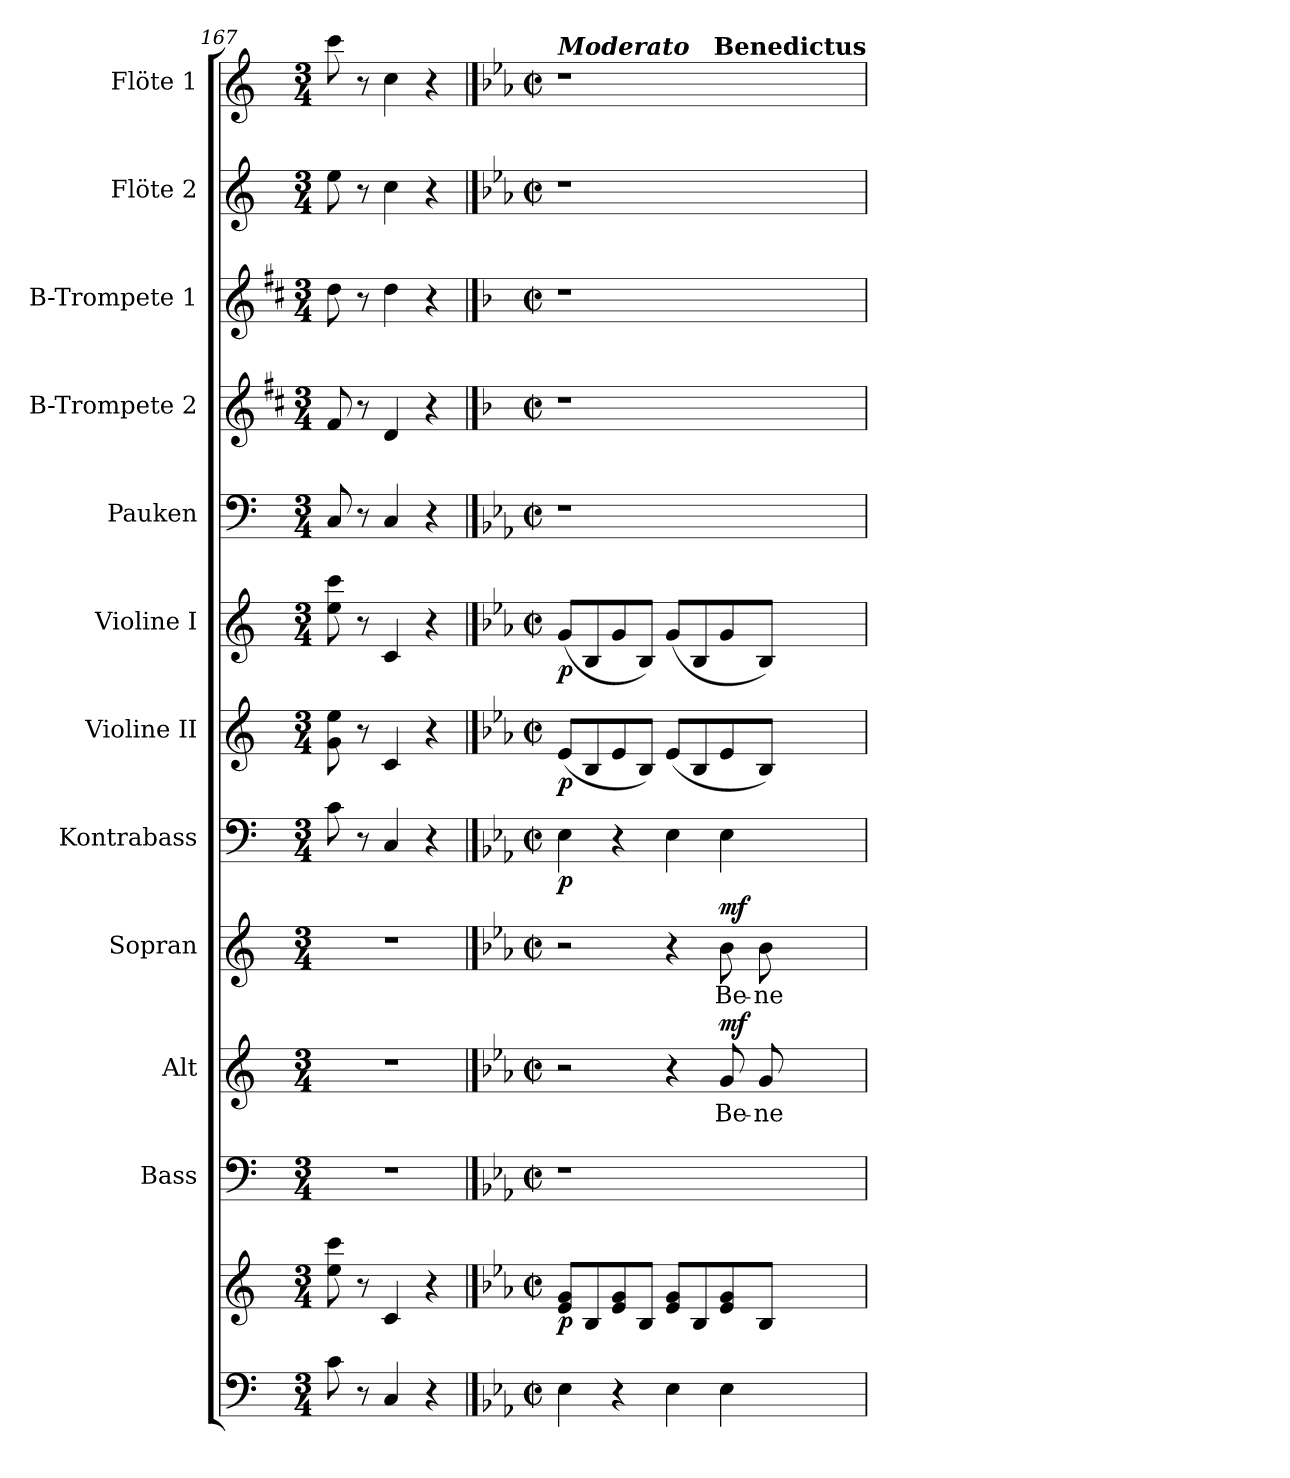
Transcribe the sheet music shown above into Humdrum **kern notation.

**kern	**kern	**dynam	**kern	**kern	**text	**dynam	**kern	**text	**dynam	**kern	**dynam	**kern	**dynam	**kern	**dynam	**kern	**kern	**kern	**kern	**kern
*part12	*part12	*part12	*part11	*part10	*part10	*part10	*part9	*part9	*part9	*part8	*part8	*part7	*part7	*part6	*part6	*part5	*part4	*part3	*part2	*part1
*staff13	*staff12	*staff12/13	*staff11	*staff10	*staff10	*staff10	*staff9	*staff9	*staff9	*staff8	*staff8	*staff7	*staff7	*staff6	*staff6	*staff5	*staff4	*staff3	*staff2	*staff1
*	*	*	*I"Bass	*I"Alt	*	*	*I"Sopran	*	*	*I"Kontrabass	*	*I"Violine II	*	*I"Violine I	*	*I"Pauken	*I"B-Trompete 2	*I"B-Trompete 1	*I"Flöte 2	*I"Flöte 1
*	*	*	*I'B.	*I'A.	*	*	*I'S.	*	*	*I'Kb.	*	*I'Vl. II	*	*I'Vl. I	*	*I'Pk.	*I'B Trp. 2	*I'B Trp. 1	*I'Fl. 2	*I'Fl. 1
*clefF4	*clefG2	*	*clefF4	*clefG2	*	*	*clefG2	*	*	*clefF4	*	*clefG2	*	*clefG2	*	*clefF4	*clefG2	*clefG2	*clefG2	*clefG2
*	*	*	*	*	*	*	*	*	*	*ITrd7c12	*	*	*	*	*	*	*ITrd1c2	*ITrd1c2	*	*
*k[]	*k[]	*	*k[]	*k[]	*	*	*k[]	*	*	*k[]	*	*k[]	*	*k[]	*	*k[]	*k[]	*k[]	*k[]	*k[]
*C:	*C:	*	*C:	*C:	*	*	*C:	*	*	*C:	*	*C:	*	*C:	*	*C:	*C:	*C:	*C:	*C:
*M3/4	*M3/4	*	*M3/4	*M3/4	*	*	*M3/4	*	*	*M3/4	*	*M3/4	*	*M3/4	*	*M3/4	*M3/4	*M3/4	*M3/4	*M3/4
=167	=167	=167	=167	=167	=167	=167	=167	=167	=167	=167	=167	=167	=167	=167	=167	=167	=167	=167	=167	=167
8c\	8ee\ 8ccc\	.	2.r	2.r	.	.	2.r	.	.	8C\	.	8g\ 8ee\	.	8ee\ 8ccc\	.	8C/	8e/	8cc\	8ee\	8ccc\
8r	8r	.	.	.	.	.	.	.	.	8r	.	8r	.	8r	.	8r	8r	8r	8r	8r
4C/	4c/	.	.	.	.	.	.	.	.	4CC/	.	4c/	.	4c/	.	4C/	4c/	4cc\	4cc\	4cc\
4r	4r	.	.	.	.	.	.	.	.	4r	.	4r	.	4r	.	4r	4r	4r	4r	4r
!!LO:PB:g=z
==168	==168	==168	==168	==168	==168	==168	==168	==168	==168	==168	==168	==168	==168	==168	==168	==168	==168	==168	==168	==168
*k[b-e-a-]	*k[b-e-a-]	*	*k[b-e-a-]	*k[b-e-a-]	*	*	*k[b-e-a-]	*	*	*k[b-e-a-]	*	*k[b-e-a-]	*	*k[b-e-a-]	*	*k[b-e-a-]	*k[b-e-a-]	*k[b-e-a-]	*k[b-e-a-]	*k[b-e-a-]
*E-:	*E-:	*	*E-:	*E-:	*	*	*E-:	*	*	*E-:	*	*E-:	*	*E-:	*	*E-:	*E-:	*E-:	*E-:	*E-:
*M2/2	*M2/2	*	*M2/2	*M2/2	*	*	*M2/2	*	*	*M2/2	*	*M2/2	*	*M2/2	*	*M2/2	*M2/2	*M2/2	*M2/2	*M2/2
*met(c|)	*met(c|)	*	*met(c|)	*met(c|)	*	*	*met(c|)	*	*	*met(c|)	*	*met(c|)	*	*met(c|)	*	*met(c|)	*met(c|)	*met(c|)	*met(c|)	*met(c|)
!	!	!	!	!	!	!	!	!	!	!	!	!	!	!	!	!	!	!	!	!LO:TX:a:Bi:t=Moderato
!	!	!LO:DY:b	!	!	!	!	!	!	!	!	!LO:DY:b	!	!LO:DY:b	!	!LO:DY:b	!	!	!	!	!
4E-\	8e-/ 8g/L	p	1r	2r	.	.	2r	.	.	4EE-\	p	(<8e-/L	p	(<8g/L	p	1r	1r	1r	1r	1r
.	8B-/	.	.	.	.	.	.	.	.	.	.	8B-/	.	8B-/	.	.	.	.	.	.
4r	8e-/ 8g/	.	.	.	.	.	.	.	.	4r	.	8e-/	.	8g/	.	.	.	.	.	.
.	8B-/J	.	.	.	.	.	.	.	.	.	.	8B-/J)	.	8B-/J)	.	.	.	.	.	.
4E-\	8e-/ 8g/L	.	.	4r	.	.	4r	.	.	4EE-\	.	(<8e-/L	.	(<8g/L	.	.	.	.	.	.
.	8B-/	.	.	.	.	.	.	.	.	.	.	8B-/	.	8B-/	.	.	.	.	.	.
!	!	!	!	!	!LO:LY:b	!LO:DY:a	!	!LO:LY:b	!LO:DY:a	!	!	!	!	!	!	!	!	!	!	!
4E-\	8e-/ 8g/	.	.	8g/	Be-	mf	8b-\	Be-	mf	4EE-\	.	8e-/	.	8g/	.	.	.	.	.	.
!	!	!	!	!	!LO:LY:b	!	!	!LO:LY:b	!	!	!	!	!	!	!	!	!	!	!	!
.	8B-/J	.	.	8g/	-ne-	.	8b-\	-ne-	.	.	.	8B-/J)	.	8B-/J)	.	.	.	.	.	.
2.ryy	2.ryy	.	2.ryy	2.ryy	.	.	2.ryy	.	.	2.ryy	.	2.ryy	.	2.ryy	.	2.ryy	2.ryy	2.ryy	2.ryy	2.ryy
!	!	!	!	!	!	!	!	!	!	!	!	!	!	!	!	!	!	!	!	!LO:TX:a:B:t=Benedictus
=	=	=	=	=	=	=	=	=	=	=	=	=	=	=	=	=	=	=	=	=
*-	*-	*-	*-	*-	*-	*-	*-	*-	*-	*-	*-	*-	*-	*-	*-	*-	*-	*-	*-	*-
